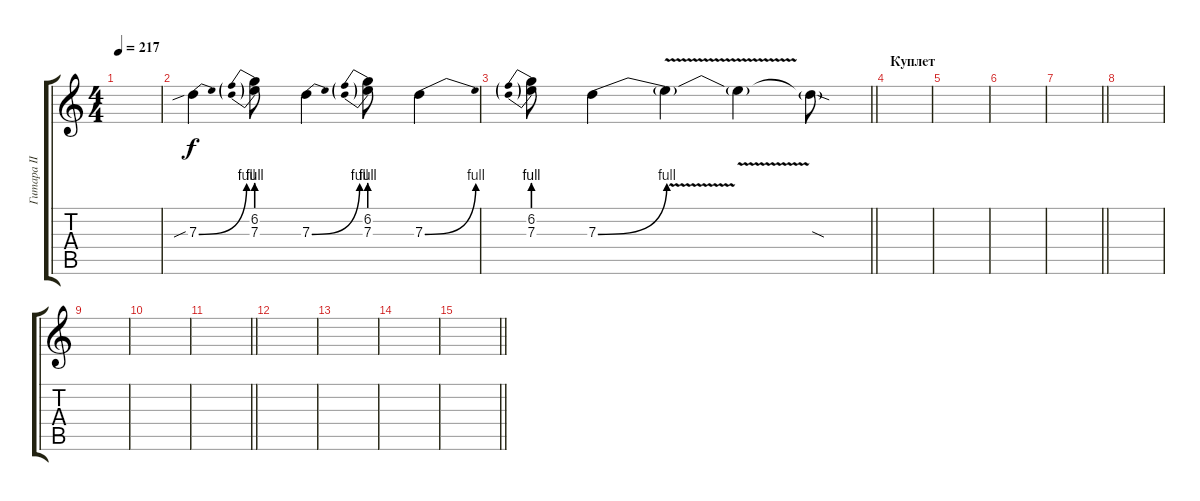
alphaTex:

\track ("Гитара II" "Гитара II") {instrument distortionguitar}
\staff {score tabs}
\tuning (E4 B3 G3 D3 A2 E2) {hide}
\ts (4 4)
\tempo 217
\clef g2
\ks c
|
7.3{be (bend 0 0 60 4) sib}.4 (6.2{be (prebend 0 4 60 4)} 7.3{be (prebend 0 4 60 4)}).8 7.3{be (bend 0 0 60 4)}.4 (6.2{be (prebend 0 4 60 4)} 7.3{be (prebend 0 4 60 4)}).8 7.3{be (bend 0 0 60 4)}.4 |
\barLineRight lightlight
(6.2{be (prebend 0 4 60 4)} 7.3{be (prebend 0 4 60 4)}).8 7.3{be (bend 0 0 60 4)}.4 7.3{v t}.4 7.3{t}.4 7.3{sod t}.8 |
\section ("" "Куплет")
|
|
|
\barLineRight lightlight
|
|
|
|
\barLineRight lightlight
|
|
|
|
\barLineRight lightlight
